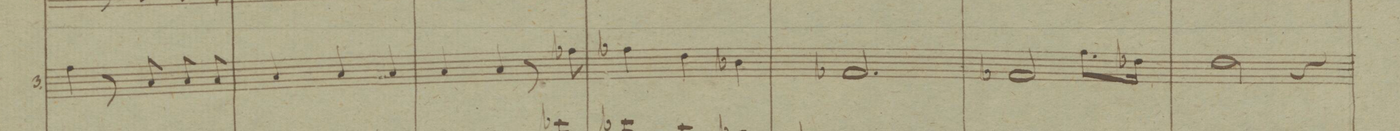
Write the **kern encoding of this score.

**kern	**text	**text	**dynam
*I"3.	*	*	*
*clefC4	*	*	*
*k[b-]	*	*	*
*M3/4	*	*	*
4e\	.	sunt.	.
8r	.	.	.
8G/	.	Qui	.
8G/	.	pro-	.
8G/	.	-pter	.
=51	=51	=51	=51
4G/	.	nos-	.
4G/	.	-tram	.
4G/	.	sa-	.
=52	=52	=52	=52
4G/	.	-lu-	.
4G/	.	-tem	.
8r	.	.	.
8e-X\	.	de-	.
=53	=53	=53	=53
4e-X\	.	-scen-	.
4c\	.	-dit	.
4A-X\	.	da	.
=54	=54	=54	=54
2.E-X/	.	cae-	.
=55	=55	=55	=55
2E-X/	.	.	.
8.e\L	.	.	.
16c-X\Jk	.	.	.
=56	=56	=56	=56
2c\	.	-lis	.
4r	.	.	.
=57	=57	=57	=57
*-	*-	*-	*-
